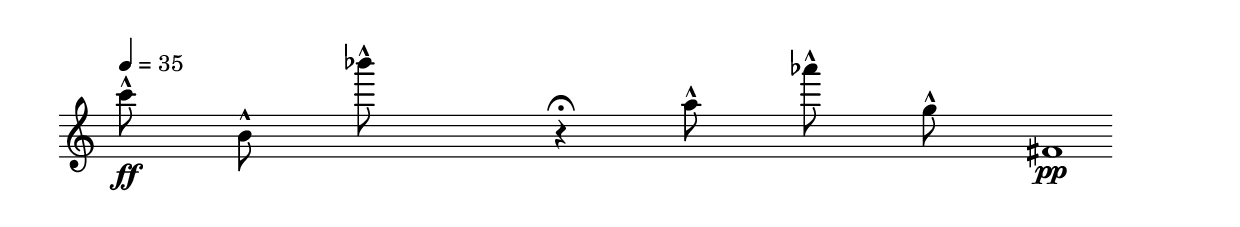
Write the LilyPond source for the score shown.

\version "2.12.3"

\paper {
  %#(define dump-extents #t)
  
  %line-width = 160\mm - 2.0 * 0.4\in
  %ragged-right = ##t
  indent = 0\mm
  %force-assignment = #""
  %line-width = #(- line-width (* mm  3.000000))
}

\score {
  \new Staff {
    \set Staff.midiInstrument = #"flute"
    \tempo 4 = 35
    c'''8-^\ff
    s4 b'8-^
    s4 bes'''8-^
    
    s4 r4\fermata s4
    
    a''8-^
    s4 aes'''8-^
    s4 g''8-^
    s4 fis'1\pp %\break s4
  }

  \midi {}

  \layout {
    \context {
        \Staff
        %\remove "Accidental_engraver"
        %\remove "Key_engraver"
        %\remove "Clef_engraver"
        \remove "Bar_engraver"
        %\consists "Pitch_squash_engraver"
        \remove "Time_signature_engraver"
    }
  }
}
